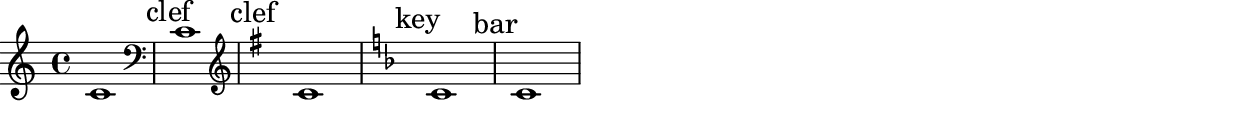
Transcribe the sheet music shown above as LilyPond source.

%% Generated by lilypond-book
%% Options: [exampleindent=10.16\mm,indent=0\mm,line-width=160\mm]
\include "lilypond-book-preamble.ly"


% ****************************************************************
% Start cut-&-pastable-section
% ****************************************************************



\paper {
  indent = 0\mm
  line-width = 160\mm
  % offset the left padding, also add 1mm as lilypond creates cropped
  % images with a little space on the right
  line-width = #(- line-width (* mm  3.000000) (* mm 1))
}

\layout {
  
}





% ****************************************************************
% ly snippet:
% ****************************************************************
\sourcefilename "/home/gub/NewGub/gub/target/linux-x86/src/lilypond-git.sv.gnu.org--lilypond.git-release-unstable/input/regression/rehearsal-mark-align-priority.ly"
\sourcefileline 0

\header {
  texidoc = "When the break-align-symbols property is given as a list,
  the alignment depends on which symbols are visible."
}

\version "2.19.21"
  
\relative {
  \override Score.RehearsalMark.break-align-symbols = #'(clef key-signature staff-bar)
  c'1
  \clef "bass"
  \mark "clef"
  \noBreak

  c1
  \clef "treble"
  \key g \major
  \mark "clef"
  \noBreak

  c1
  \key f \major
  \mark "key"
  \noBreak

  c1
  \mark "bar"
  \noBreak

  c1
}



% ****************************************************************
% end ly snippet
% ****************************************************************
